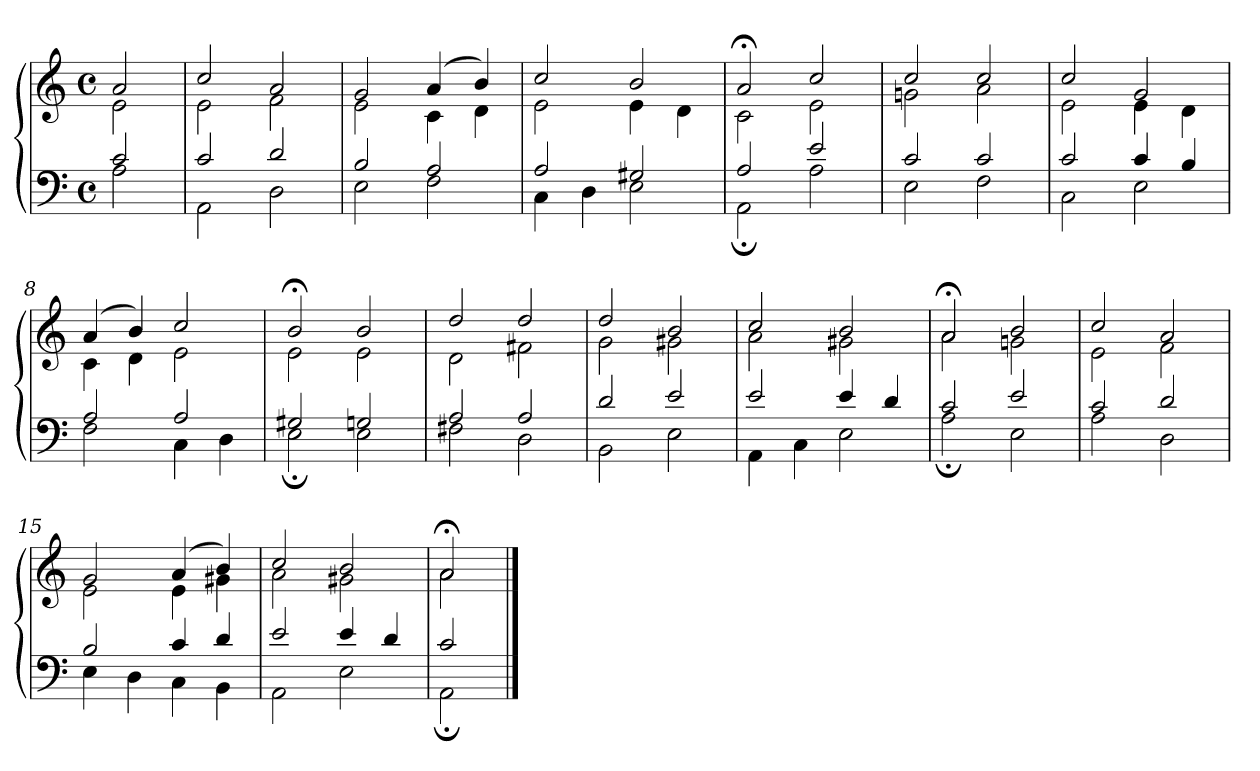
**kern	**kern
*part1	*part1
*staff2	*staff1
*clefF4	*clefG2
*M4/4	*M4/4
*met(c)	*met(c)
=1	=1
*^	*^
2c	2A	2a	2e
=2	=2	=2	=2
2c	2AA	2cc	2e
2d	2D	2a	2f
=3	=3	=3	=3
2B	2E	2g	2e
2A	2F	(4a	4c
.	.	4b)	4d
=4	=4	=4	=4
2A	4C	2cc	2e
.	4D	.	.
2G#X	2E	2b	4e
.	.	.	4d
=5	=5	=5	=5
2A	2AA;	2a;<	2c
2e	2A	2cc	2e
=6	=6	=6	=6
2c	2E	2cc	2gn
2c	2F	2cc	2a
=7	=7	=7	=7
2c	2C	2cc	2e
4c	2E	2g	4e
4B	.	.	4d
=8	=8	=8	=8
2A	2F	(4a	4c
.	.	4b)	4d
2A	4C	2cc	2e
.	4D	.	.
=9	=9	=9	=9
2G#X	2E;	2b;<	2e
2Gn	2E	2b	2e
!!LO:LB:g=z	!!
=10	=10	=10	=10
2A	2F#X	2dd	2d
2A	2D	2dd	2f#X
=11	=11	=11	=11
2d	2BB	2dd	2g
2e	2E	2b	2g#X
=12	=12	=12	=12
2e	4AA	2cc	2a
.	4C	.	.
4e	2E	2b	2g#X
4d	.	.	.
=13	=13	=13	=13
2c	2A;	2a;<	2a
2e	2E	2b	2gn
=14	=14	=14	=14
2c	2A	2cc	2e
2d	2D	2a	2f
=15	=15	=15	=15
2B	4E	2g	2e
.	4D	.	.
4c	4C	(4a	4e
4d	4BB	4b)	4g#X
=16	=16	=16	=16
2e	2AA	2cc	2a
4e	2E	2b	2g#X
4d	.	.	.
=17	=17	=17	=17
2c	2AA;	2a;<	2a
*v	*v	*	*
*	*v	*v
==	==
*-	*-
